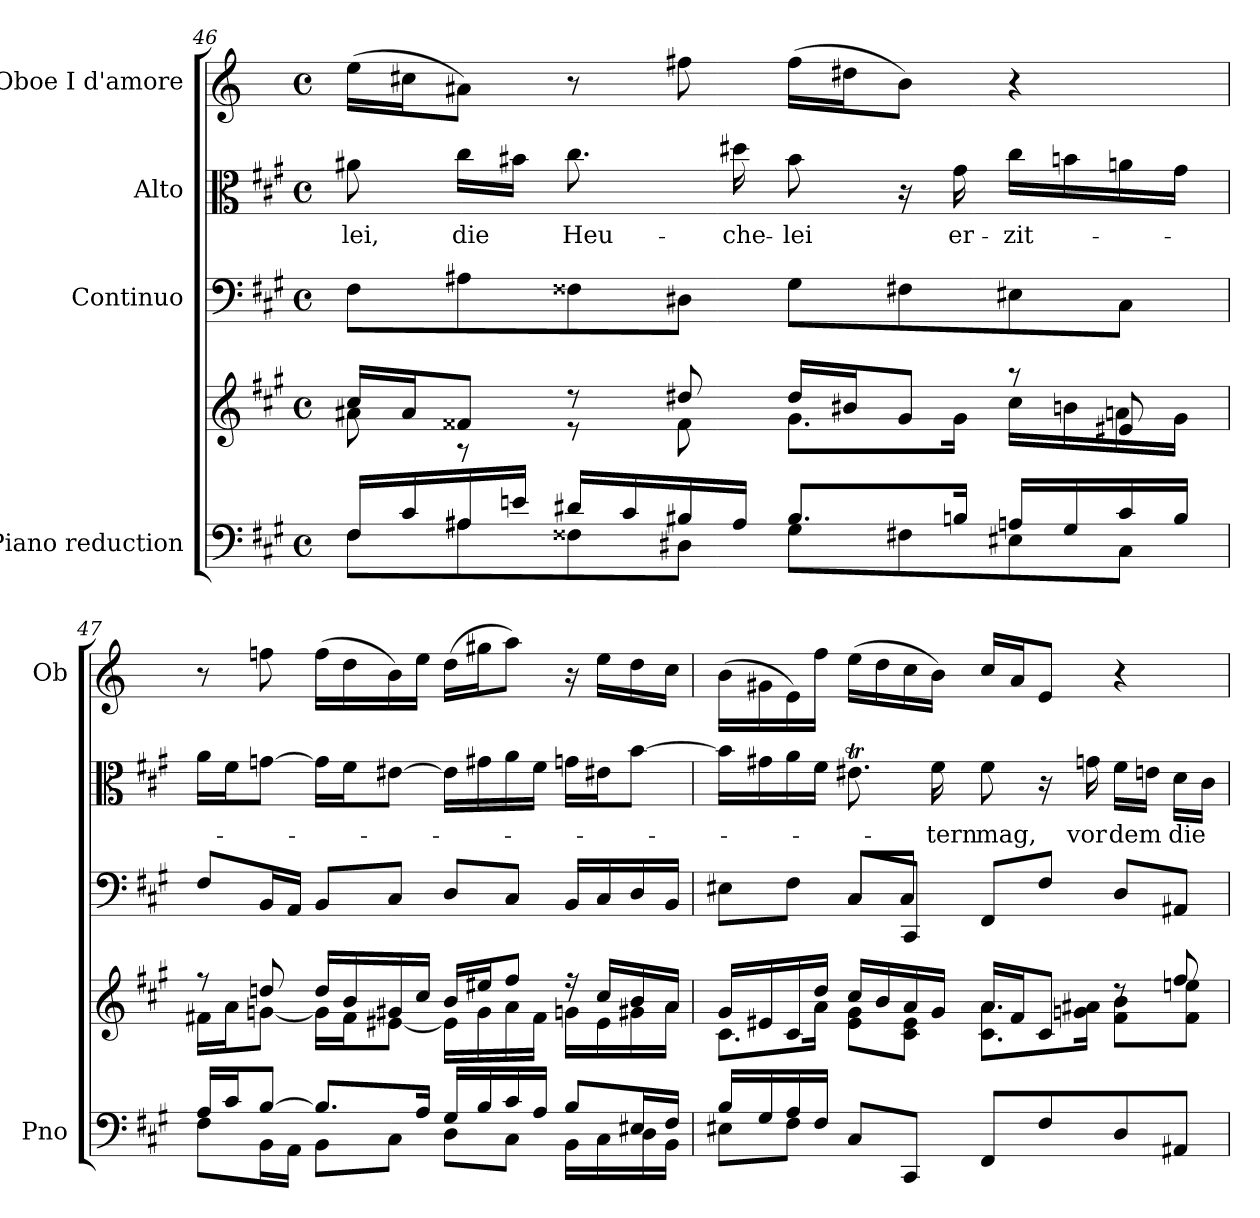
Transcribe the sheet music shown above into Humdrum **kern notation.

**kern	**kern	**kern	**kern	**text	**kern
*part4	*part4	*part3	*part2	*part2	*part1
*staff5	*staff4	*staff3	*staff2	*staff2	*staff1
*I"Piano reduction	*	*I"Continuo	*I"Alto	*	*I"Oboe I d'amore
*I'Pno	*	*	*	*	*I'Ob
*clefF4	*clefG2	*clefF4	*clefC3	*	*clefG2
*	*	*	*	*	*ITrd2c3
*k[f#c#g#]	*k[f#c#g#]	*k[f#c#g#]	*k[f#c#g#]	*	*k[f#c#g#]
*M4/4	*M4/4	*M4/4	*M4/4	*	*M4/4
*met(c)	*met(c)	*met(c)	*met(c)	*	*met(c)
=46	=46	=46	=46	=46	=46
*^	*^	*	*	*	*
!	!	!	!	!	!	!LO:LY:b	!
16F#/LL	8F#\L	16cc#/LL	8a#X\	8F#\L	8a#X\	-lei,	(>16cc#\LL
16c#/	.	16a#/J	.	.	.	.	16a#X\J
!	!	!	!	!	!	!LO:LY:b	!
16A#X/	8A#\	8f##X/J	8r	8A#X\	16cc#\LL	die	8f##X\J)
16en/JJ	.	.	.	.	16b#X\JJ	.	.
!	!	!	!	!	!	!LO:LY:b	!
16d#X/LL	8F##X\	8r	8r	8F##X\	8.cc#\	Heu-	8r
16c#/	.	.	.	.	.	.	.
16B#X/	8D#X\J	8dd#X/	8f##\	8D#X\J	.	.	8dd#X\
!	!	!	!	!	!	!LO:LY:b	!
16A#/JJ	.	.	.	.	16dd#X\	-che-	.
!	!	!	!	!	!	!LO:LY:b	!
8.B#/L	8G#\L	16dd#/LL	8.g#\L	8G#\L	8b#\	-lei	(>16dd#\LL
.	.	16b#X/J	.	.	.	.	16b#X\J
.	8F#X\	8g#/J	.	8F#X\	16r	.	8g#\J)
!	!	!	!	!	!	!LO:LY:b	!
16Bn/Jk	.	.	16g#\Jk	.	16g#\	er-	.
!	!	!	!	!	!	!LO:LY:b	!
16An/LL	8E#X\	8r	16cc#\LL	8E#X\	16cc#\LL	-zit-	4r
16G#/	.	.	16bn\	.	16bn\	.	.
16c#/	8C#\J	8e#X/	16an\	8C#\J	16an\	.	.
16B/JJ	.	.	16g#\JJ	.	16g#\JJ	.	.
!!LO:LB:g=z
=47	=47	=47	=47	=47	=47	=47	=47
16A/LL	8F#\L	8r	16f#X\LL	8F#/L	16a\LL	.	8r
16c#/J	.	.	16a\J	.	16f#\J	.	.
[8B/J	16BB\L	8ddn/	[8gn\J	16BB/L	[8gn\J	.	8ddn\
.	16AA\JJ	.	.	16AA/JJ	.	.	.
8.B/L]	8BB\L	16dd/LL	16g\LL]	8BB/L	16g\LL]	.	(>16dd\LL
.	.	16b/	16f#\J	.	16f#\J	.	16b\
.	8C#\J	16g#X/	[8e#X\J	8C#/J	[8e#X\J	.	16g#\)
16A/Jk	.	16cc#/JJ	.	.	.	.	16cc#\JJ
16G#/LL	8D\L	16b/LL	16e#\LL]	8D/L	16e#\LL]	.	(>16b\LL
16B/	.	16ee#X/J	16g#\	.	16g#X\	.	16ee#X\J
16c#/	8C#\J	8ff#/J	16a\	8C#/J	16a\	.	8ff#\J)
16A/JJ	.	.	16f#\JJ	.	16f#\JJ	.	.
8B/L	16BB\LL	16r	16gn\LL	16BB/LL	16gn\LL	.	16r
.	16C#\	16cc#/LL	16e#\	16C#/	16e#X\J	.	16cc#\LL
16E#X/L	16D\	16b/	16g#X\	16D/	[8b\J	.	16b\
16F#/JJ	16BB\JJ	16a/JJ	16a\JJ	16BB/JJ	.	.	16a\JJ
=48	=48	=48	=48	=48	=48	=48	=48
*	*	*	*	*^	*	*	*
16B/LL	8E#X\L	16g#/LL	8.c#\L	8E#X\L	4ryy	16b\LL]	.	(>16g#\LL
16G#/	.	16e#X/	.	.	.	16g#X\	.	16e#X\
16A/	8F#\J	16c#/	.	8F#\J	.	16a\	.	16c#\)
16F#/JJ	.	16dd/JJ	16a\Jk	.	.	16f#\JJ	.	16dd\JJ
8C#/L	4ryy	16cc#/LL	8e#\ 8g#\L	8C#/L	8C#!/L	8.e#Xt\	.	(>16cc#\LL
.	.	16b/	.	.	.	.	.	16b\
8CC#/J	.	16a/	8c#\ 8e#\J	8CC#/J	8C#!/J	.	.	16a\
!	!	!	!	!	!	!	!LO:LY:b	!
.	.	16g#/JJ	.	.	.	16f#\	-tern	16g#\JJ)
!	!	!	!	!	!	!	!LO:LY:b	!
8FF#/L	2ryy	16a/LL	8.c#\ 8.a\L	8FF#/L	2ryy	8f#\	mag,	16a/LL
.	.	16f#/J	.	.	.	.	.	16f#/J
8F#/	.	8c#/J	.	8F#/J	.	16r	.	8c#/J
!	!	!	!	!	!	!	!LO:LY:b	!
.	.	.	16gn\ 16a#X\Jk	.	.	16gn\	vor	.
!	!	!	!	!	!	!	!LO:LY:b	!
8D/	.	8rdd	8f#\ 8b\L	8D/L	.	16f#\LL	dem	4r
.	.	.	.	.	.	16en\JJ	.	.
!	!	!	!	!	!	!	!LO:LY:b	!
8AA#X/J	.	8ff#/	8f#\ 8een\J	8AA#X/J	.	16d\LL	die	.
.	.	.	.	.	.	16c#\JJ	.	.
*v	*v	*	*	*v	*v	*	*	*
*	*v	*v	*	*	*	*
=	=	=	=	=	=
*-	*-	*-	*-	*-	*-
